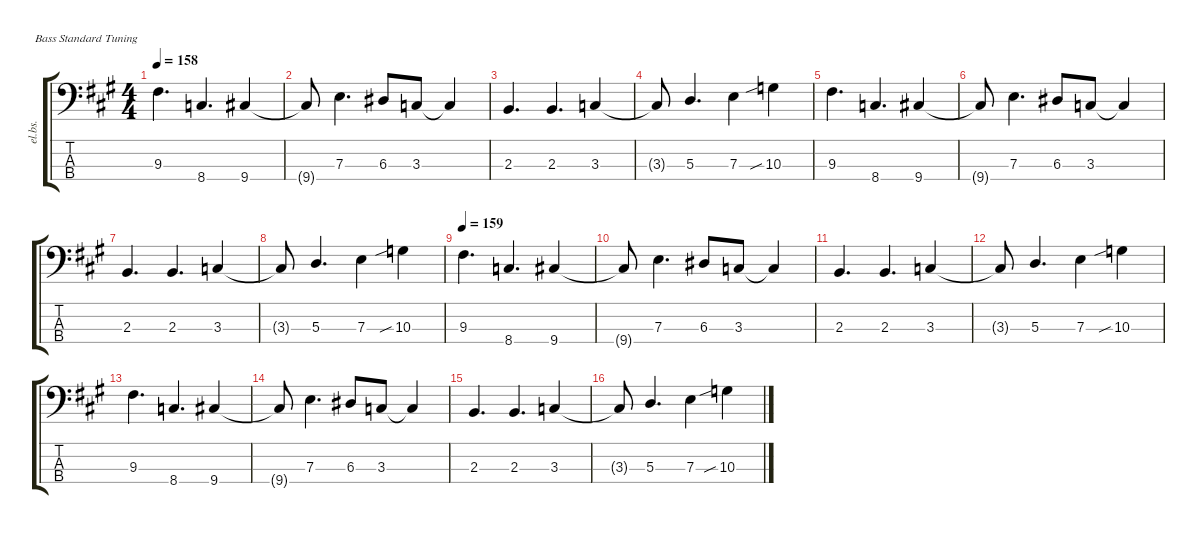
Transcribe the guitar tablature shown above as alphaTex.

\defaultSystemsLayout 4
\hideDynamics
\bracketExtendMode groupsimilarinstruments
\otherSystemsTrackNameOrientation horizontal
\track ("Bass" "el.bs.") {instrument electricbassfinger}
\staff {score tabs}
\tuning (G2 D2 A1 E1)
\ts (4 4)
\tempo 158
\clef f4
\ks f#minor
9.3{acc #}.4{d dy f beam Down} 8.4{acc forcenatural}.4{d beam Up} 9.4{acc #}.4{beam Up} |
9.4{t acc #}.8{beam Up} 7.3{acc forcenatural}.4{d beam Down} 6.3{acc #}.8{beam Up} 3.3{acc forcenatural}.8{beam Up} 3.3{t acc forcenatural}.4{beam Up} |
2.3{acc forcenatural}.4{d beam Up} 2.3{acc forcenatural}.4{d beam Up} 3.3{acc forcenatural}.4{beam Up} |
3.3{t acc forcenatural}.8{beam Up} 5.3{acc forcenatural}.4{d beam Up} 7.3{acc forcenatural}.4{beam Down} 10.3{sib acc forcenatural}.4{beam Down} |
9.3{acc #}.4{d beam Down} 8.4{acc forcenatural}.4{d beam Up} 9.4{acc #}.4{beam Up} |
9.4{t acc #}.8{beam Up} 7.3{acc forcenatural}.4{d beam Down} 6.3{acc #}.8{beam Up} 3.3{acc forcenatural}.8{beam Up} 3.3{t acc forcenatural}.4{beam Up} |
2.3{acc forcenatural}.4{d beam Up} 2.3{acc forcenatural}.4{d beam Up} 3.3{acc forcenatural}.4{beam Up} |
3.3{t acc forcenatural}.8{beam Up} 5.3{acc forcenatural}.4{d beam Up} 7.3{acc forcenatural}.4{beam Down} 10.3{sib acc forcenatural}.4{beam Down} |
\tempo 159
9.3{acc #}.4{d beam Down} 8.4{acc forcenatural}.4{d beam Up} 9.4{acc #}.4{beam Up} |
9.4{t acc #}.8{beam Up} 7.3{acc forcenatural}.4{d beam Down} 6.3{acc #}.8{beam Up} 3.3{acc forcenatural}.8{beam Up} 3.3{t acc forcenatural}.4{beam Up} |
2.3{acc forcenatural}.4{d beam Up} 2.3{acc forcenatural}.4{d beam Up} 3.3{acc forcenatural}.4{beam Up} |
3.3{t acc forcenatural}.8{beam Up} 5.3{acc forcenatural}.4{d beam Up} 7.3{acc forcenatural}.4{beam Down} 10.3{sib acc forcenatural}.4{beam Down} |
9.3{acc #}.4{d beam Down} 8.4{acc forcenatural}.4{d beam Up} 9.4{acc #}.4{beam Up} |
9.4{t acc #}.8{beam Up} 7.3{acc forcenatural}.4{d beam Down} 6.3{acc #}.8{beam Up} 3.3{acc forcenatural}.8{beam Up} 3.3{t acc forcenatural}.4{beam Up} |
2.3{acc forcenatural}.4{d beam Up} 2.3{acc forcenatural}.4{d beam Up} 3.3{acc forcenatural}.4{beam Up} |
3.3{t acc forcenatural}.8{beam Up} 5.3{acc forcenatural}.4{d beam Up} 7.3{acc forcenatural}.4{beam Down} 10.3{sib acc forcenatural}.4{beam Down}
